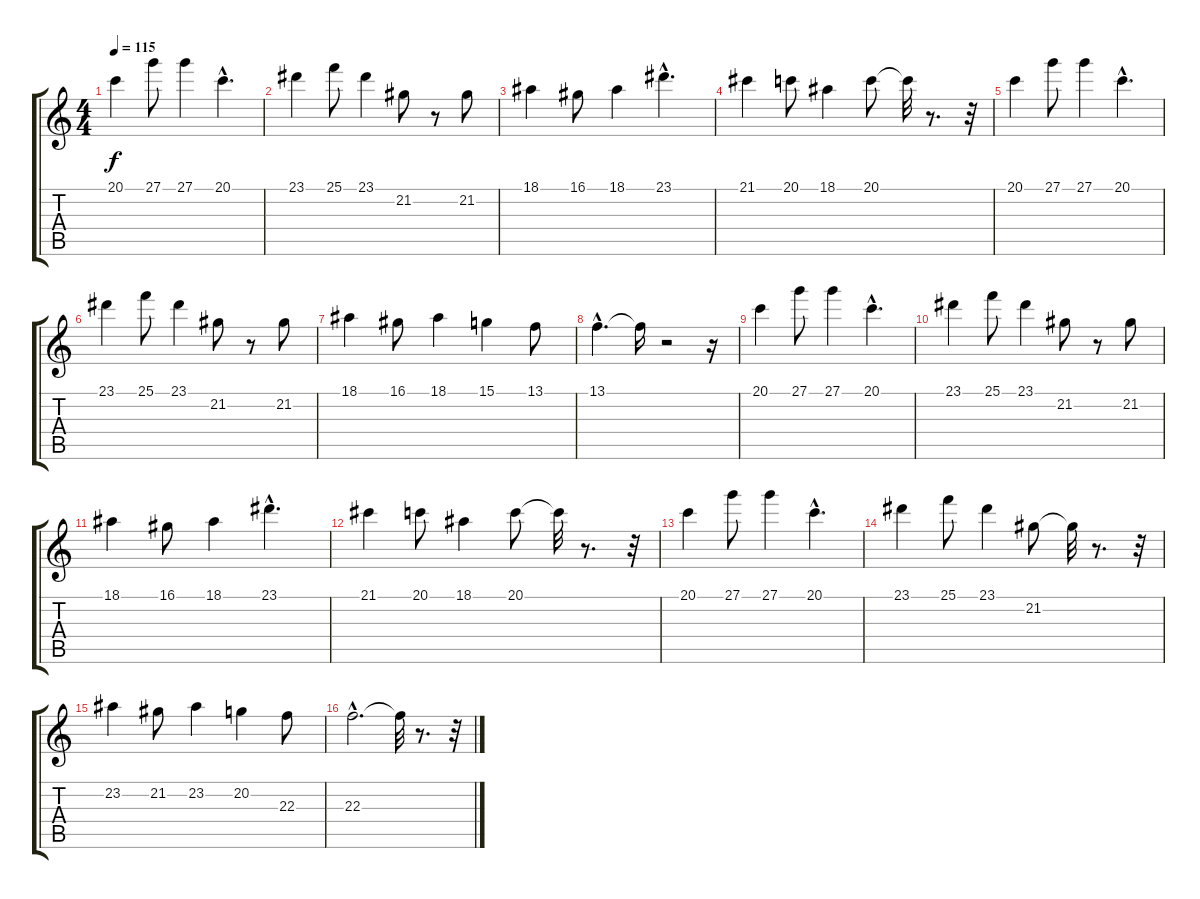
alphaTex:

\track "" {instrument fx7echoes}
\staff {score tabs}
\tuning (E4 B3 G3 D3 A2 E2) {hide}
\ts (4 4)
\tempo 115
\clef g2
\ks c
20.1.4{dy f instrument fx7echoes} 27.1.8 27.1.4 20.1{hac}.4{d} |
23.1.4 25.1.8 23.1.4 21.2.8 r.8 21.2.8 |
18.1.4 16.1.8 18.1.4 23.1{hac}.4{d} |
21.1.4 20.1.8 18.1.4 20.1.8 20.1{t}.32 r.8{d} r.32 |
20.1.4 27.1.8 27.1.4 20.1{hac}.4{d} |
23.1.4 25.1.8 23.1.4 21.2.8 r.8 21.2.8 |
18.1.4 16.1.8 18.1.4 15.1.4 13.1.8 |
13.1{hac}.4{d} 13.1{t}.16 r.2 r.16 |
20.1.4 27.1.8 27.1.4 20.1{hac}.4{d} |
23.1.4 25.1.8 23.1.4 21.2.8 r.8 21.2.8 |
18.1.4 16.1.8 18.1.4 23.1{hac}.4{d} |
21.1.4 20.1.8 18.1.4 20.1.8 20.1{t}.32 r.8{d} r.32 |
20.1.4 27.1.8 27.1.4 20.1{hac}.4{d} |
23.1.4 25.1.8 23.1.4 21.2.8 21.2{t}.32 r.8{d} r.32 |
23.2.4 21.2.8 23.2.4 20.2.4 22.3.8 |
22.3{hac}.2{d} 22.3{t}.32 r.8{d} r.32
